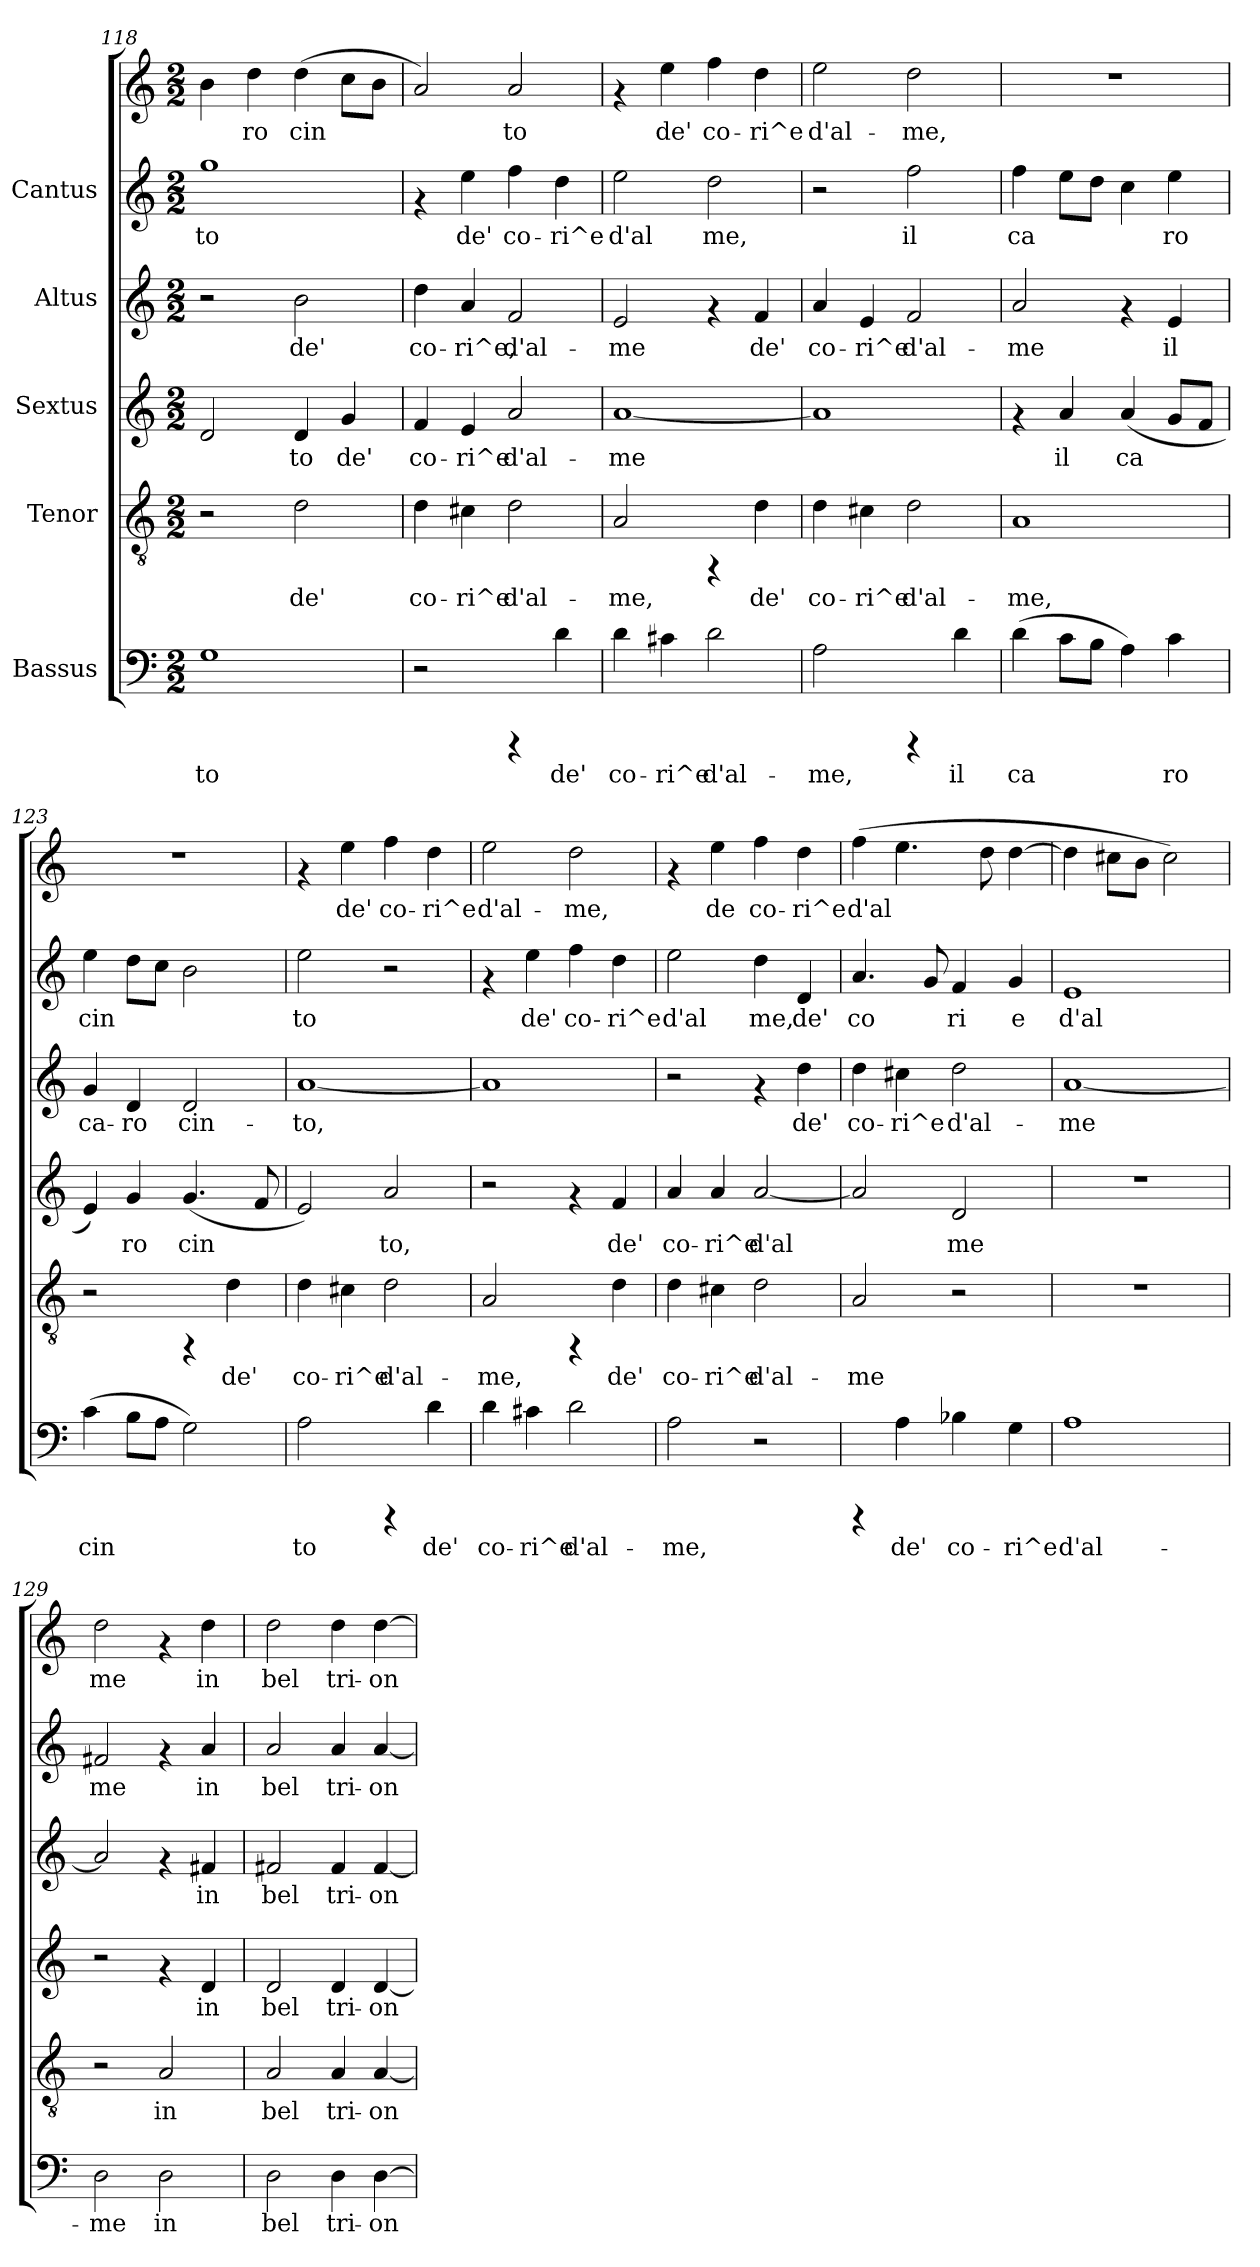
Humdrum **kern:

**kern	**text	**kern	**text	**kern	**text	**kern	**text	**kern	**text	**kern	**text
*part5	*part5	*part4	*part4	*part3	*part3	*part2	*part2	*part1	*part1	*part1	*part1
*staff6	*staff6	*staff5	*staff5	*staff4	*staff4	*staff3	*staff3	*staff2	*staff2	*staff1	*staff1
*I"Bassus	*	*I"Tenor	*	*I"Sextus	*	*I"Altus	*	*I"Cantus	*	*	*
*clefF4	*	*clefGv2	*	*clefG2	*	*clefG2	*	*clefG2	*	*clefG2	*
*M2/2	*	*M2/2	*	*M2/2	*	*M2/2	*	*M2/2	*	*M2/2	*
=118	=118	=118	=118	=118	=118	=118	=118	=118	=118	=118	=118
!	!LO:LY:b:cj	!	!	!	!LO:LY:b:cj	!	!	!	!LO:LY:b:cj	!	!LO:LY:b:cj
1G	-to	2r	.	2d/	-	2r	.	1gg	-to	4b\	-
!	!	!	!	!	!	!	!	!	!	!	!LO:LY:b:cj
.	.	.	.	.	.	.	.	.	.	4dd\	ro
!	!	!	!LO:LY:b:cj	!	!LO:LY:b:cj	!	!LO:LY:b:cj	!	!	!	!LO:LY:b:cj
.	.	2d\	de'	4d/	to	2b\	de'	.	.	(>4dd\	cin-
!	!	!	!	!	!LO:LY:b:cj	!	!	!	!	!	!LO:LY:b:cj
.	.	.	.	4g/	de'	.	.	.	.	8cc\L	--
!	!	!	!	!	!	!	!	!	!	!	!LO:LY:b:cj
.	.	.	.	.	.	.	.	.	.	8b\J	--
=119	=119	=119	=119	=119	=119	=119	=119	=119	=119	=119	=119
!	!	!	!LO:LY:b:cj	!	!LO:LY:b:cj	!	!LO:LY:b:cj	!	!	!	!LO:LY:b:cj
2r	.	4d\	co-	4f/	co-	4dd\	co-	4rf	.	2a/)	.
!	!	!	!LO:LY:b:cj	!	!LO:LY:b:cj	!	!LO:LY:b:cj	!	!LO:LY:b:cj	!	!
.	.	4c#X\	-ri^e	4e/	-ri^e	4a/	-ri^e,	4ee\	de'	.	.
!	!	!	!LO:LY:b:cj	!	!LO:LY:b:cj	!	!LO:LY:b:cj	!	!LO:LY:b:cj	!	!LO:LY:b:cj
4rCCC	.	2d\	d'al-	2a/	d'al-	2f/	d'al-	4ff\	co-	2a/	to
!	!LO:LY:b:cj	!	!	!	!	!	!	!	!LO:LY:b:cj	!	!
4d\	de'	.	.	.	.	.	.	4dd\	-ri^e	.	.
!!LO:LB:g=z
=120	=120	=120	=120	=120	=120	=120	=120	=120	=120	=120	=120
!	!LO:LY:b:cj	!	!LO:LY:b:cj	!	!LO:LY:b:cj	!	!LO:LY:b:cj	!	!LO:LY:b:cj	!	!
4d\	co-	2A/	-me,	[<1a	-me	2e/	-me	2ee\	d'al	4rf	.
!	!LO:LY:b:cj	!	!	!	!	!	!	!	!	!	!LO:LY:b:cj
4c#X\	-ri^e	.	.	.	.	.	.	.	.	4ee\	de'
!	!LO:LY:b:cj	!	!	!	!	!	!	!	!LO:LY:b:cj	!	!LO:LY:b:cj
2d\	d'al-	4rFF	.	.	.	4rf	.	2dd\	me,	4ff\	co-
!	!	!	!LO:LY:b:cj	!	!	!	!LO:LY:b:cj	!	!	!	!LO:LY:b:cj
.	.	4d\	de'	.	.	4f/	de'	.	.	4dd\	-ri^e
=121	=121	=121	=121	=121	=121	=121	=121	=121	=121	=121	=121
!	!LO:LY:b:cj	!	!LO:LY:b:cj	!	!	!	!LO:LY:b:cj	!	!	!	!LO:LY:b:cj
2A\	-me,	4d\	co-	1a]	.	4a/	co-	2r	.	2ee\	d'al-
!	!	!	!LO:LY:b:cj	!	!	!	!LO:LY:b:cj	!	!	!	!
.	.	4c#X\	-ri^e	.	.	4e/	-ri^e	.	.	.	.
!	!	!	!LO:LY:b:cj	!	!	!	!LO:LY:b:cj	!	!LO:LY:b:cj	!	!LO:LY:b:cj
4rCCC	.	2d\	d'al-	.	.	2f/	d'al-	2ff\	il	2dd\	-me,
!	!LO:LY:b:cj	!	!	!	!	!	!	!	!	!	!
4d\	il	.	.	.	.	.	.	.	.	.	.
=122	=122	=122	=122	=122	=122	=122	=122	=122	=122	=122	=122
!	!LO:LY:b:cj	!	!LO:LY:b:cj	!	!	!	!LO:LY:b:cj	!	!LO:LY:b:cj	!	!
(>4d\	ca-	1A	-me,	4rf	.	2a/	-me	4ff\	ca-	1r	.
!	!LO:LY:b:cj	!	!	!	!LO:LY:b:cj	!	!	!	!LO:LY:b:cj	!	!
8c\L	-	.	.	4a/	il	.	.	8ee\L	-	.	.
!	!LO:LY:b:cj	!	!	!	!	!	!	!	!LO:LY:b:cj	!	!
8B\J	.	.	.	.	.	.	.	8dd\J	.	.	.
!	!LO:LY:b:cj	!	!	!	!LO:LY:b:cj	!	!	!	!LO:LY:b:cj	!	!
4A\)	.	.	.	(<4a/	ca-	4rf	.	4cc\	.	.	.
!	!LO:LY:b:cj	!	!	!	!LO:LY:b:cj	!	!LO:LY:b:cj	!	!LO:LY:b:cj	!	!
4c\	ro	.	.	8g/L	--	4e/	il	4ee\	ro	.	.
!	!	!	!	!	!LO:LY:b:cj	!	!	!	!	!	!
.	.	.	.	8f/J	--	.	.	.	.	.	.
=123	=123	=123	=123	=123	=123	=123	=123	=123	=123	=123	=123
!	!LO:LY:b:cj	!	!	!	!LO:LY:b:cj	!	!LO:LY:b:cj	!	!LO:LY:b:cj	!	!
(>4c\	cin-	2r	.	4e/)	-	4g/	ca-	4ee\	cin-	1r	.
!	!LO:LY:b:cj	!	!	!	!LO:LY:b:cj	!	!LO:LY:b:cj	!	!LO:LY:b:cj	!	!
8B\L	--	.	.	4g/	ro	4d/	-ro	8dd\L	--	.	.
!	!LO:LY:b:cj	!	!	!	!	!	!	!	!LO:LY:b:cj	!	!
8A\J	--	.	.	.	.	.	.	8cc\J	--	.	.
!	!LO:LY:b:cj	!	!	!	!LO:LY:b:cj	!	!LO:LY:b:cj	!	!LO:LY:b:cj	!	!
2G\)	--	4rFF	.	(<4.g/	cin-	2d/	cin-	2b\	--	.	.
!	!	!	!LO:LY:b:cj	!	!	!	!	!	!	!	!
.	.	4d\	de'	.	.	.	.	.	.	.	.
!	!	!	!	!	!LO:LY:b:cj	!	!	!	!	!	!
.	.	.	.	8f/	--	.	.	.	.	.	.
=124	=124	=124	=124	=124	=124	=124	=124	=124	=124	=124	=124
!	!LO:LY:b:cj	!	!LO:LY:b:cj	!	!LO:LY:b:cj	!	!LO:LY:b:cj	!	!LO:LY:b:cj	!	!
2A\	-to	4d\	co-	2e/)	-	[<1a	-to,	2ee\	to	4rf	.
!	!	!	!LO:LY:b:cj	!	!	!	!	!	!	!	!LO:LY:b:cj
.	.	4c#X\	-ri^e	.	.	.	.	.	.	4ee\	-de'
!	!	!	!LO:LY:b:cj	!	!LO:LY:b:cj	!	!	!	!	!	!LO:LY:b:cj
4rCCC	.	2d\	d'al-	2a/	to,	.	.	2r	.	4ff\	co-
!	!LO:LY:b:cj	!	!	!	!	!	!	!	!	!	!LO:LY:b:cj
4d\	de'	.	.	.	.	.	.	.	.	4dd\	-ri^e
!!LO:PB:g=z
=125	=125	=125	=125	=125	=125	=125	=125	=125	=125	=125	=125
!	!LO:LY:b:cj	!	!LO:LY:b:cj	!	!	!	!	!	!	!	!LO:LY:b:cj
4d\	co-	2A/	-me,	2r	.	1a]	.	4rf	.	2ee\	d'al-
!	!LO:LY:b:cj	!	!	!	!	!	!	!	!LO:LY:b:cj	!	!
4c#X\	-ri^e	.	.	.	.	.	.	4ee\	de'	.	.
!	!LO:LY:b:cj	!	!	!	!	!	!	!	!LO:LY:b:cj	!	!LO:LY:b:cj
2d\	d'al-	4rFF	.	4rf	.	.	.	4ff\	co-	2dd\	-me,
!	!	!	!LO:LY:b:cj	!	!LO:LY:b:cj	!	!	!	!LO:LY:b:cj	!	!
.	.	4d\	de'	4f/	de'	.	.	4dd\	-ri^e	.	.
=126	=126	=126	=126	=126	=126	=126	=126	=126	=126	=126	=126
!	!LO:LY:b:cj	!	!LO:LY:b:cj	!	!LO:LY:b:cj	!	!	!	!LO:LY:b:cj	!	!
2A\	-me,	4d\	co-	4a/	co-	2r	.	2ee\	d'al	4rf	.
!	!	!	!LO:LY:b:cj	!	!LO:LY:b:cj	!	!	!	!	!	!LO:LY:b:cj
.	.	4c#X\	-ri^e	4a/	-ri^e	.	.	.	.	4ee\	de
!	!	!	!LO:LY:b:cj	!	!LO:LY:b:cj	!	!	!	!LO:LY:b:cj	!	!LO:LY:b:cj
2r	.	2d\	d'al-	[<2a/	d'al-	4rf	.	4dd\	me,	4ff\	co-
!	!	!	!	!	!	!	!LO:LY:b:cj	!	!LO:LY:b:cj	!	!LO:LY:b:cj
.	.	.	.	.	.	4dd\	de'	4d/	de'	4dd\	-ri^e
=127	=127	=127	=127	=127	=127	=127	=127	=127	=127	=127	=127
!	!	!	!LO:LY:b:cj	!	!LO:LY:b:cj	!	!LO:LY:b:cj	!	!LO:LY:b:cj	!	!LO:LY:b:cj
4rCCC	.	2A/	-me	2a/]	-	4dd\	co-	4.a/	-co-	(>4ff\	d'al-
!	!LO:LY:b:cj	!	!	!	!	!	!LO:LY:b:cj	!	!	!	!LO:LY:b:cj
4A\	de'	.	.	.	.	4cc#X\	-ri^e	.	.	4.ee\	--
!	!	!	!	!	!	!	!	!	!LO:LY:b:cj	!	!
.	.	.	.	.	.	.	.	8g/	-	.	.
!	!LO:LY:b:cj	!	!	!	!LO:LY:b:cj	!	!LO:LY:b:cj	!	!LO:LY:b:cj	!	!
4B-X\	co-	2r	.	2d/	me	2dd\	d'al-	4f/	ri	.	.
!	!	!	!	!	!	!	!	!	!	!	!LO:LY:b:cj
.	.	.	.	.	.	.	.	.	.	8dd\	--
!	!LO:LY:b:cj	!	!	!	!	!	!	!	!LO:LY:b:cj	!	!LO:LY:b:cj
4G\	-ri^e	.	.	.	.	.	.	4g/	e	[>4dd\	--
=128	=128	=128	=128	=128	=128	=128	=128	=128	=128	=128	=128
!	!LO:LY:b:cj	!	!	!	!	!	!LO:LY:b:cj	!	!LO:LY:b:cj	!	!
1A	d'al-	1r	.	1r	.	[<1a	-me	1e	d'al	4dd\]	.
.	.	.	.	.	.	.	.	.	.	8cc#X\L	.
.	.	.	.	.	.	.	.	.	.	8b\J	.
.	.	.	.	.	.	.	.	.	.	2cc#\)	.
=129	=129	=129	=129	=129	=129	=129	=129	=129	=129	=129	=129
!	!LO:LY:b:cj	!	!	!	!	!	!LO:LY:b:cj	!	!LO:LY:b:cj	!	!LO:LY:b:cj
2D\	-me	2r	.	2r	.	2a/]	.	2f#X/	me	2dd\	me
!	!LO:LY:b:cj	!	!LO:LY:b:cj	!	!	!	!	!	!	!	!
2D\	in	2A/	in	4rf	.	4rf	.	4rf	.	4rf	.
!	!	!	!	!	!LO:LY:b:cj	!	!LO:LY:b:cj	!	!LO:LY:b:cj	!	!LO:LY:b:cj
.	.	.	.	4d/	in	4f#X/	in	4a/	in	4dd\	in
!!LO:LB:g=z
=130	=130	=130	=130	=130	=130	=130	=130	=130	=130	=130	=130
!	!LO:LY:b:cj	!	!LO:LY:b:cj	!	!LO:LY:b:cj	!	!LO:LY:b:cj	!	!LO:LY:b:cj	!	!LO:LY:b:cj
2D\	bel	2A/	bel	2d/	bel	2f#X/	bel	2a/	-bel	2dd\	bel
!	!LO:LY:b:cj	!	!LO:LY:b:cj	!	!LO:LY:b:cj	!	!LO:LY:b:cj	!	!LO:LY:b:cj	!	!LO:LY:b:cj
4D\	tri-	4A/	tri-	4d/	tri-	4f#/	tri-	4a/	tri-	4dd\	tri-
!	!LO:LY:b:cj	!	!LO:LY:b:cj	!	!LO:LY:b:cj	!	!LO:LY:b:cj	!	!LO:LY:b:cj	!	!LO:LY:b:cj
[>4D\	-on-	[<4A/	-on-	[<4d/	-on-	[<4f#/	-on-	[<4a/	-on-	[>4dd\	-on-
=	=	=	=	=	=	=	=	=	=	=	=
*-	*-	*-	*-	*-	*-	*-	*-	*-	*-	*-	*-
